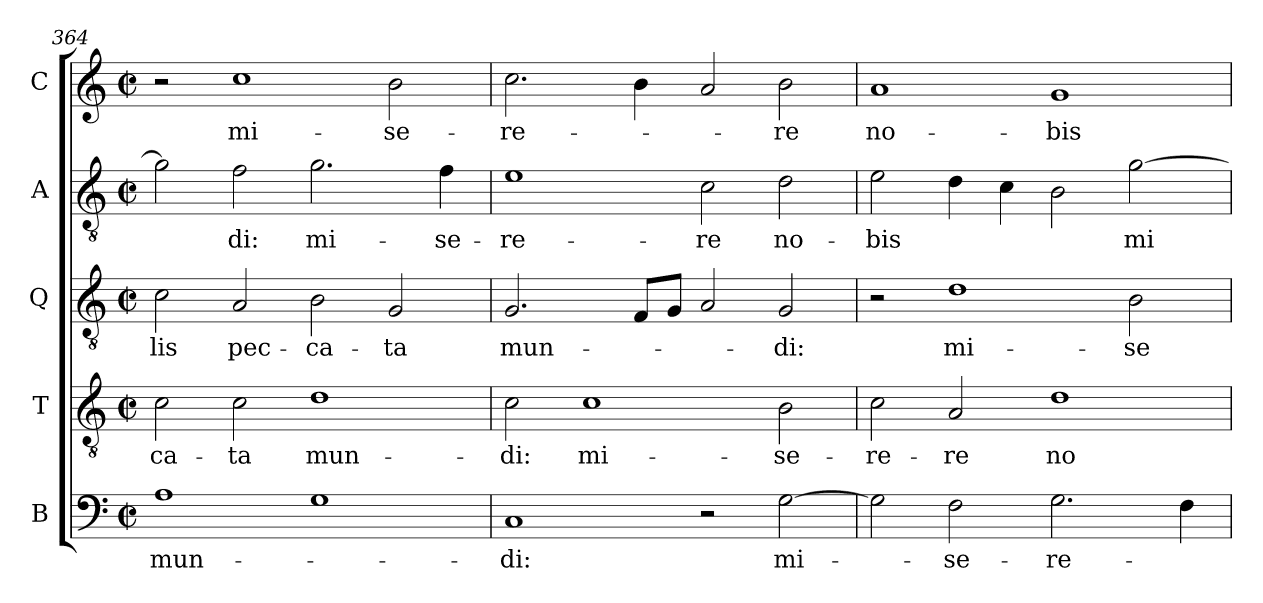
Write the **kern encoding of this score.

**kern	**text	**kern	**text	**kern	**text	**kern	**text	**kern	**text
*part5	*part5	*part4	*part4	*part3	*part3	*part2	*part2	*part1	*part1
*staff5	*staff5	*staff4	*staff4	*staff3	*staff3	*staff2	*staff2	*staff1	*staff1
*I"B	*	*I"T	*	*I"Q	*	*I"A	*	*I"C	*
*I'B	*	*I'T	*	*I'Q	*	*I'A	*	*I'C	*
*clefF4	*	*clefGv2	*	*clefGv2	*	*clefGv2	*	*clefG2	*
*M2/2	*	*M2/2	*	*M2/2	*	*M2/2	*	*M2/2	*
*met(c|)	*	*met(c|)	*	*met(c|)	*	*met(c|)	*	*met(c|)	*
=364	=364	=364	=364	=364	=364	=364	=364	=364	=364
!	!LO:LY:b:cj	!	!LO:LY:b:cj	!	!LO:LY:b:cj	!	!	!	!
1A	mun-	2c\	-ca-	2c\	-lis	2g\]	.	2r	.
!	!	!	!LO:LY:b:cj	!	!LO:LY:b:cj	!	!LO:LY:b:cj	!	!LO:LY:b:cj
.	.	2c\	-ta	2A/	pec-	2f\	-di:	1cc	mi-
!	!	!	!LO:LY:b:cj	!	!LO:LY:b:cj	!	!LO:LY:b:cj	!	!
1G	.	1d	mun-	2B\	-ca-	2.g\	mi-	.	.
!	!	!	!	!	!LO:LY:b:cj	!	!	!	!LO:LY:b:cj
.	.	.	.	2G/	-ta	.	.	2b\	-se-
!	!	!	!	!	!	!	!LO:LY:b:cj	!	!
.	.	.	.	.	.	4f\	-se-	.	.
!!LO:PB:g=z
=365	=365	=365	=365	=365	=365	=365	=365	=365	=365
!	!LO:LY:b:cj	!	!LO:LY:b:cj	!	!LO:LY:b:cj	!	!LO:LY:b:cj	!	!LO:LY:b:cj
1C	-di:	2c\	-di:	2.G/	mun-	1e	-re-	2.cc\	-re-
!	!	!	!LO:LY:b:cj	!	!	!	!	!	!
.	.	1c	mi-	.	.	.	.	.	.
.	.	.	.	8F/L	.	.	.	4b\	.
.	.	.	.	8G/J	.	.	.	.	.
!	!	!	!	!	!	!	!LO:LY:b:cj	!	!
2r	.	.	.	2A/	.	2c\	-re	2a/	.
!	!LO:LY:b:cj	!	!LO:LY:b:cj	!	!LO:LY:b:cj	!	!LO:LY:b:cj	!	!LO:LY:b:cj
[>2G\	mi-	2B\	-se-	2G/	-di:	2d\	no-	2b\	-re
=366	=366	=366	=366	=366	=366	=366	=366	=366	=366
!	!	!	!LO:LY:b:cj	!	!	!	!LO:LY:b:cj	!	!LO:LY:b:cj
2G\]	.	2c\	-re-	2r	.	2e\	-bis	1a	no-
!	!LO:LY:b:cj	!	!LO:LY:b:cj	!	!LO:LY:b:cj	!	!	!	!
2F\	-se-	2A/	-re	1d	mi-	4d\	.	.	.
.	.	.	.	.	.	4c\	.	.	.
!	!LO:LY:b:cj	!	!LO:LY:b:cj	!	!	!	!	!	!LO:LY:b:cj
2.G\	-re-	1d	no-	.	.	2B\	.	1g	-bis
!	!	!	!	!	!LO:LY:b:cj	!	!LO:LY:b:cj	!	!
.	.	.	.	2B\	-se-	[>2g\	mi-	.	.
4F\	.	.	.	.	.	.	.	.	.
=	=	=	=	=	=	=	=	=	=
*-	*-	*-	*-	*-	*-	*-	*-	*-	*-
